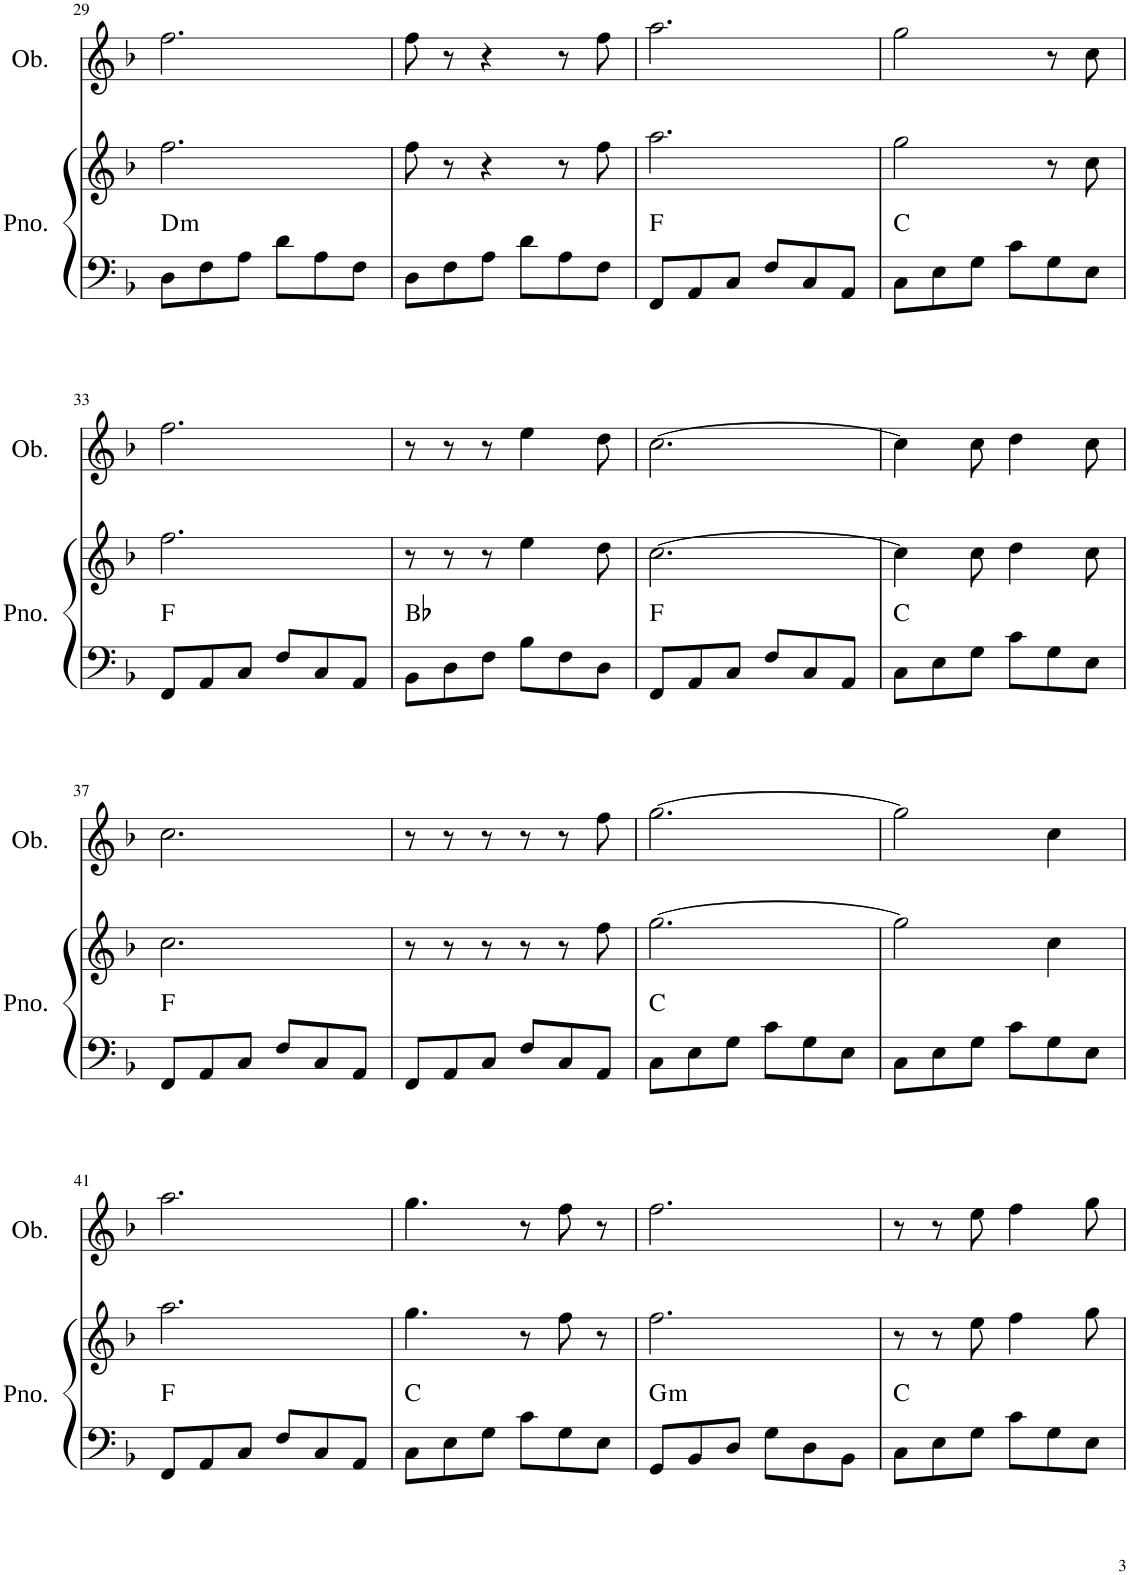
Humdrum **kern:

**kern	**kern	**harte	**kern
*part2	*part2	*part2	*part1
*staff3	*staff2	*	*staff1
*I"Piano	*	*	*I"Oboe
*I'Pno.	*	*	*I'Ob.
!!LO:PB:g=z
*clefF4	*clefG2	*	*clefG2
*k[b-]	*k[b-]	*	*k[b-]
*M6/8	*M6/8	*	*M6/8
=29	=29	=29	=29
!	!	!LO:H:kt=m	!
8D\L	2.ff\	D:min	2.ff\
8F\	.	.	.
8A\J	.	.	.
8d\L	.	.	.
8A\	.	.	.
8F\J	.	.	.
=30	=30	=30	=30
8D\L	8ff\	.	8ff\
8F\	8r	.	8r
8A\J	4r	.	4r
8d\L	.	.	.
8A\	8r	.	8r
8F\J	8ff\	.	8ff\
=31	=31	=31	=31
8FF/L	2.aa\	F:maj	2.aa\
8AA/	.	.	.
8C/J	.	.	.
8F/L	.	.	.
8C/	.	.	.
8AA/J	.	.	.
=32	=32	=32	=32
8C\L	2gg\	C:maj	2gg\
8E\	.	.	.
8G\J	.	.	.
8c\L	.	.	.
8G\	8r	.	8r
8E\J	8cc\	.	8cc\
!!LO:LB:g=z
=33	=33	=33	=33
8FF/L	2.ff\	F:maj	2.ff\
8AA/	.	.	.
8C/J	.	.	.
8F/L	.	.	.
8C/	.	.	.
8AA/J	.	.	.
=34	=34	=34	=34
8BB-\L	8r	Bb:maj	8r
8D\	8r	.	8r
8F\J	8r	.	8r
8B-\L	4ee\	.	4ee\
8F\	.	.	.
8D\J	8dd\	.	8dd\
=35	=35	=35	=35
8FF/L	[2.cc\	F:maj	[2.cc\
8AA/	.	.	.
8C/J	.	.	.
8F/L	.	.	.
8C/	.	.	.
8AA/J	.	.	.
=36	=36	=36	=36
8C\L	4cc\]	C:maj	4cc\]
8E\	.	.	.
8G\J	8cc\	.	8cc\
8c\L	4dd\	.	4dd\
8G\	.	.	.
8E\J	8cc\	.	8cc\
!!LO:LB:g=z
=37	=37	=37	=37
8FF/L	2.cc\	F:maj	2.cc\
8AA/	.	.	.
8C/J	.	.	.
8F/L	.	.	.
8C/	.	.	.
8AA/J	.	.	.
=38	=38	=38	=38
8FF/L	8r	.	8r
8AA/	8r	.	8r
8C/J	8r	.	8r
8F/L	8r	.	8r
8C/	8r	.	8r
8AA/J	8ff\	.	8ff\
=39	=39	=39	=39
8C\L	[2.gg\	C:maj	[2.gg\
8E\	.	.	.
8G\J	.	.	.
8c\L	.	.	.
8G\	.	.	.
8E\J	.	.	.
=40	=40	=40	=40
8C\L	2gg\]	.	2gg\]
8E\	.	.	.
8G\J	.	.	.
8c\L	.	.	.
8G\	4cc\	.	4cc\
8E\J	.	.	.
!!LO:LB:g=z
=41	=41	=41	=41
8FF/L	2.aa\	F:maj	2.aa\
8AA/	.	.	.
8C/J	.	.	.
8F/L	.	.	.
8C/	.	.	.
8AA/J	.	.	.
=42	=42	=42	=42
8C\L	4.gg\	C:maj	4.gg\
8E\	.	.	.
8G\J	.	.	.
8c\L	8r	.	8r
8G\	8ff\	.	8ff\
8E\J	8r	.	8r
=43	=43	=43	=43
!	!	!LO:H:kt=m	!
8GG/L	2.ff\	G:min	2.ff\
8BB-/	.	.	.
8D/J	.	.	.
8G\L	.	.	.
8D\	.	.	.
8BB-\J	.	.	.
=44	=44	=44	=44
8C\L	8r	C:maj	8r
8E\	8r	.	8r
8G\J	8ee\	.	8ee\
8c\L	4ff\	.	4ff\
8G\	.	.	.
8E\J	8gg\	.	8gg\
=	=	=	=
*-	*-	*-	*-
